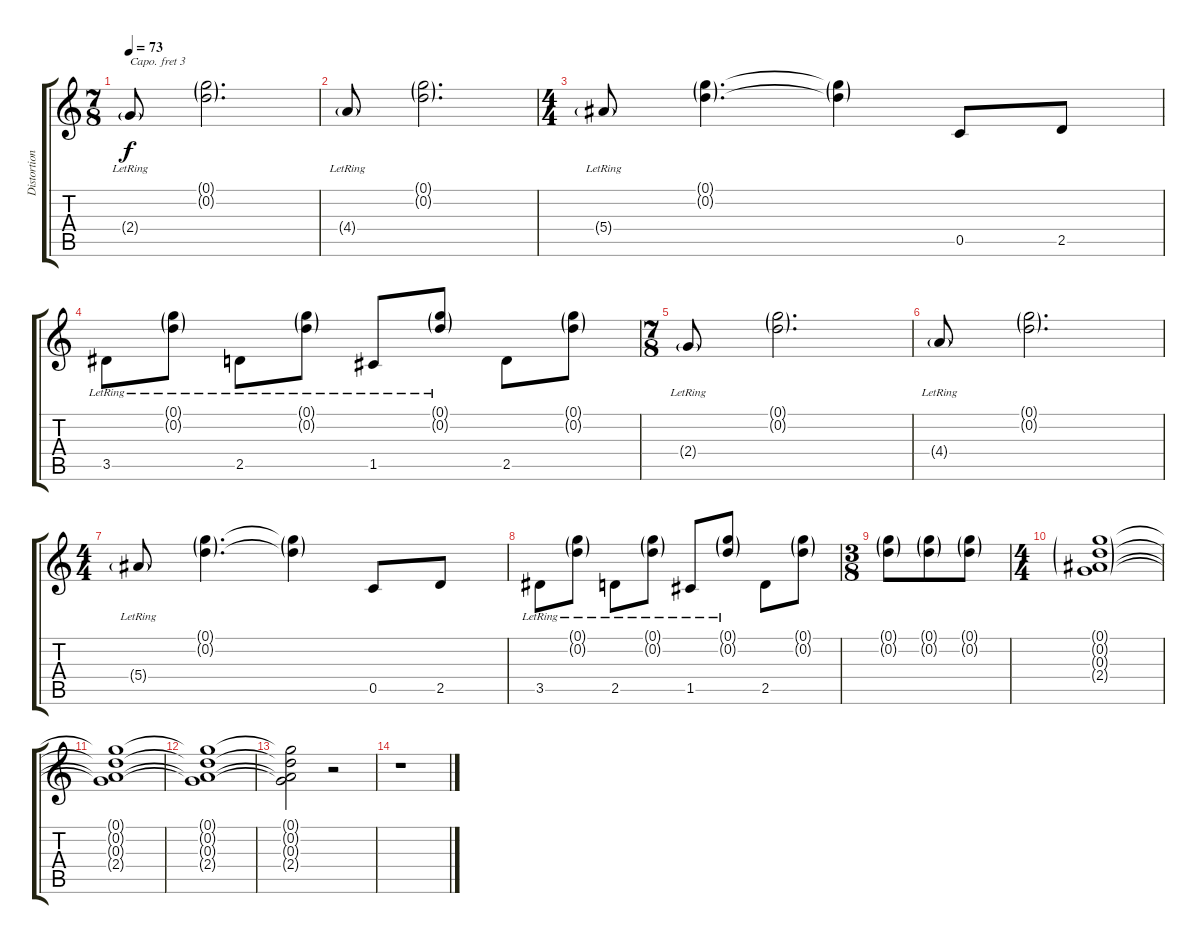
\track ("Distortion Guitar Left" "Distortion") {instrument distortionguitar}
\staff {score tabs}
\capo 3
\tuning (E4 B3 G3 D3 A2 E2) {hide}
\ts (7 8)
\tempo 73
\clef g2
\ks c
2.4{g lr}.8{dy f} (0.1{g} 0.2{g}).2{d} |
4.4{g lr}.8 (0.1{g} 0.2{g}).2{d} |
\ts (4 4)
5.4{g lr}.8 (0.1{g} 0.2{g}).4{d} (0.1{g t} 0.2{g t}).4 0.5.8 2.5.8 |
3.5{lr}.8 (0.1{g lr} 0.2{g lr}).8 2.5{lr}.8 (0.1{g lr} 0.2{g lr}).8 1.5{lr}.8 (0.1{g lr} 0.2{g lr}).8 2.5.8 (0.1{g} 0.2{g}).8 |
\ts (7 8)
2.4{g lr}.8 (0.1{g} 0.2{g}).2{d} |
4.4{g lr}.8 (0.1{g} 0.2{g}).2{d} |
\ts (4 4)
5.4{g lr}.8 (0.1{g} 0.2{g}).4{d} (0.1{g t} 0.2{g t}).4 0.5.8 2.5.8 |
3.5{lr}.8 (0.1{g lr} 0.2{g lr}).8 2.5{lr}.8 (0.1{g lr} 0.2{g lr}).8 1.5{lr}.8 (0.1{g lr} 0.2{g lr}).8 2.5.8 (0.1{g} 0.2{g}).8 |
\ts (3 8)
(0.1{g} 0.2{g}).8 (0.1{g} 0.2{g}).8 (0.1{g} 0.2{g}).8 |
\ts (4 4)
(0.1{g} 0.2{g} 0.3{g} 2.4{g}).1 |
(0.1{t} 0.2{t} 0.3{t} 2.4{t}).1 |
(0.1{t} 0.2{t} 0.3{t} 2.4{t}).1 |
(0.1{t} 0.2{t} 0.3{t} 2.4{t}).2 r.2 |
r.1
